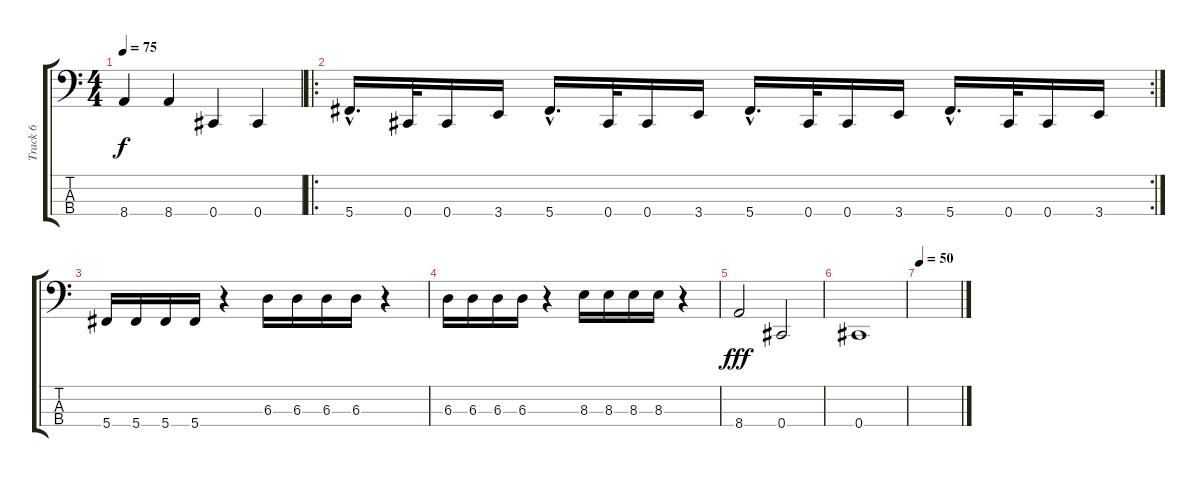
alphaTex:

\track ("Track 6" "Track 6") {instrument electricbasspick}
\staff {score tabs}
\tuning (Gb2 Db2 Ab1 Db1) {hide}
\ts (4 4)
\tempo 75
\clef f4
\ks c
8.4.4{dy f} 8.4.4 0.4.4 0.4.4 |
\ro
\rc 2
5.4{hac}.16{d} 0.4.32 0.4.16 3.4.16 5.4{hac}.16{d} 0.4.32 0.4.16 3.4.16 5.4{hac}.16{d} 0.4.32 0.4.16 3.4.16 5.4{hac}.16{d} 0.4.32 0.4.16 3.4.16 |
5.4.16 5.4.16 5.4.16 5.4.16 r.4 6.3.16 6.3.16 6.3.16 6.3.16 r.4 |
6.3.16 6.3.16 6.3.16 6.3.16 r.4 8.3.16 8.3.16 8.3.16 8.3.16 r.4 |
8.4.2{dy fff} 0.4.2 |
0.4.1 |
\tempo 50
